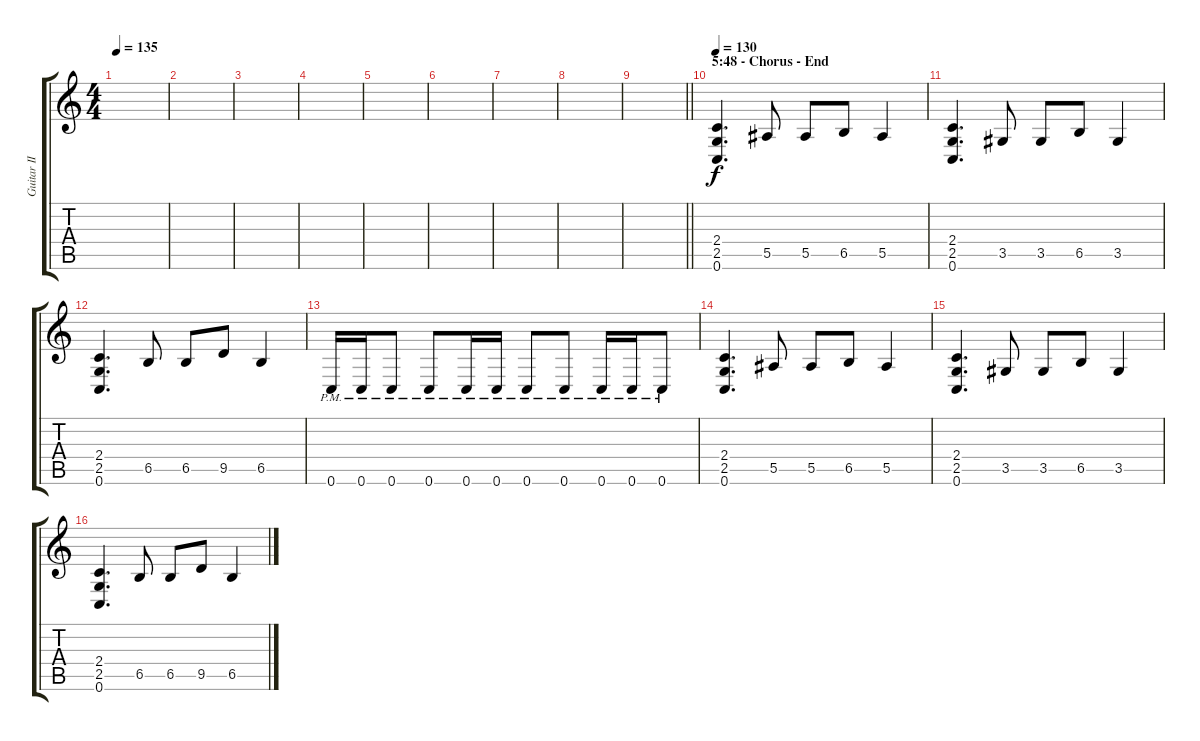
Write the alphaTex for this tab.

\track ("Guitar II - Martin Shirenc" "Guitar II ") {instrument distortionguitar}
\staff {score tabs}
\tuning (C4 G3 Eb3 Bb2 F2 C2) {hide}
\ts (4 4)
\tempo 135
\clef g2
\ks c
|
|
|
|
|
|
|
|
\barLineRight lightlight
|
\section ("" "5:48 - Chorus - End")
\tempo 130
(2.4 2.5 0.6).4{d} 5.5.8 5.5.8 6.5.8 5.5.4 |
(2.4 2.5 0.6).4{d} 3.5.8 3.5.8 6.5.8 3.5.4 |
(2.4 2.5 0.6).4{d} 6.5.8 6.5.8 9.5.8 6.5.4 |
0.6{pm}.16 0.6{pm}.16 0.6{pm}.8 0.6{pm}.8 0.6{pm}.16 0.6{pm}.16 0.6{pm}.8 0.6{pm}.8 0.6{pm}.16 0.6{pm}.16 0.6{pm}.8 |
(2.4 2.5 0.6).4{d} 5.5.8 5.5.8 6.5.8 5.5.4 |
(2.4 2.5 0.6).4{d} 3.5.8 3.5.8 6.5.8 3.5.4 |
(2.4 2.5 0.6).4{d} 6.5.8 6.5.8 9.5.8 6.5.4
